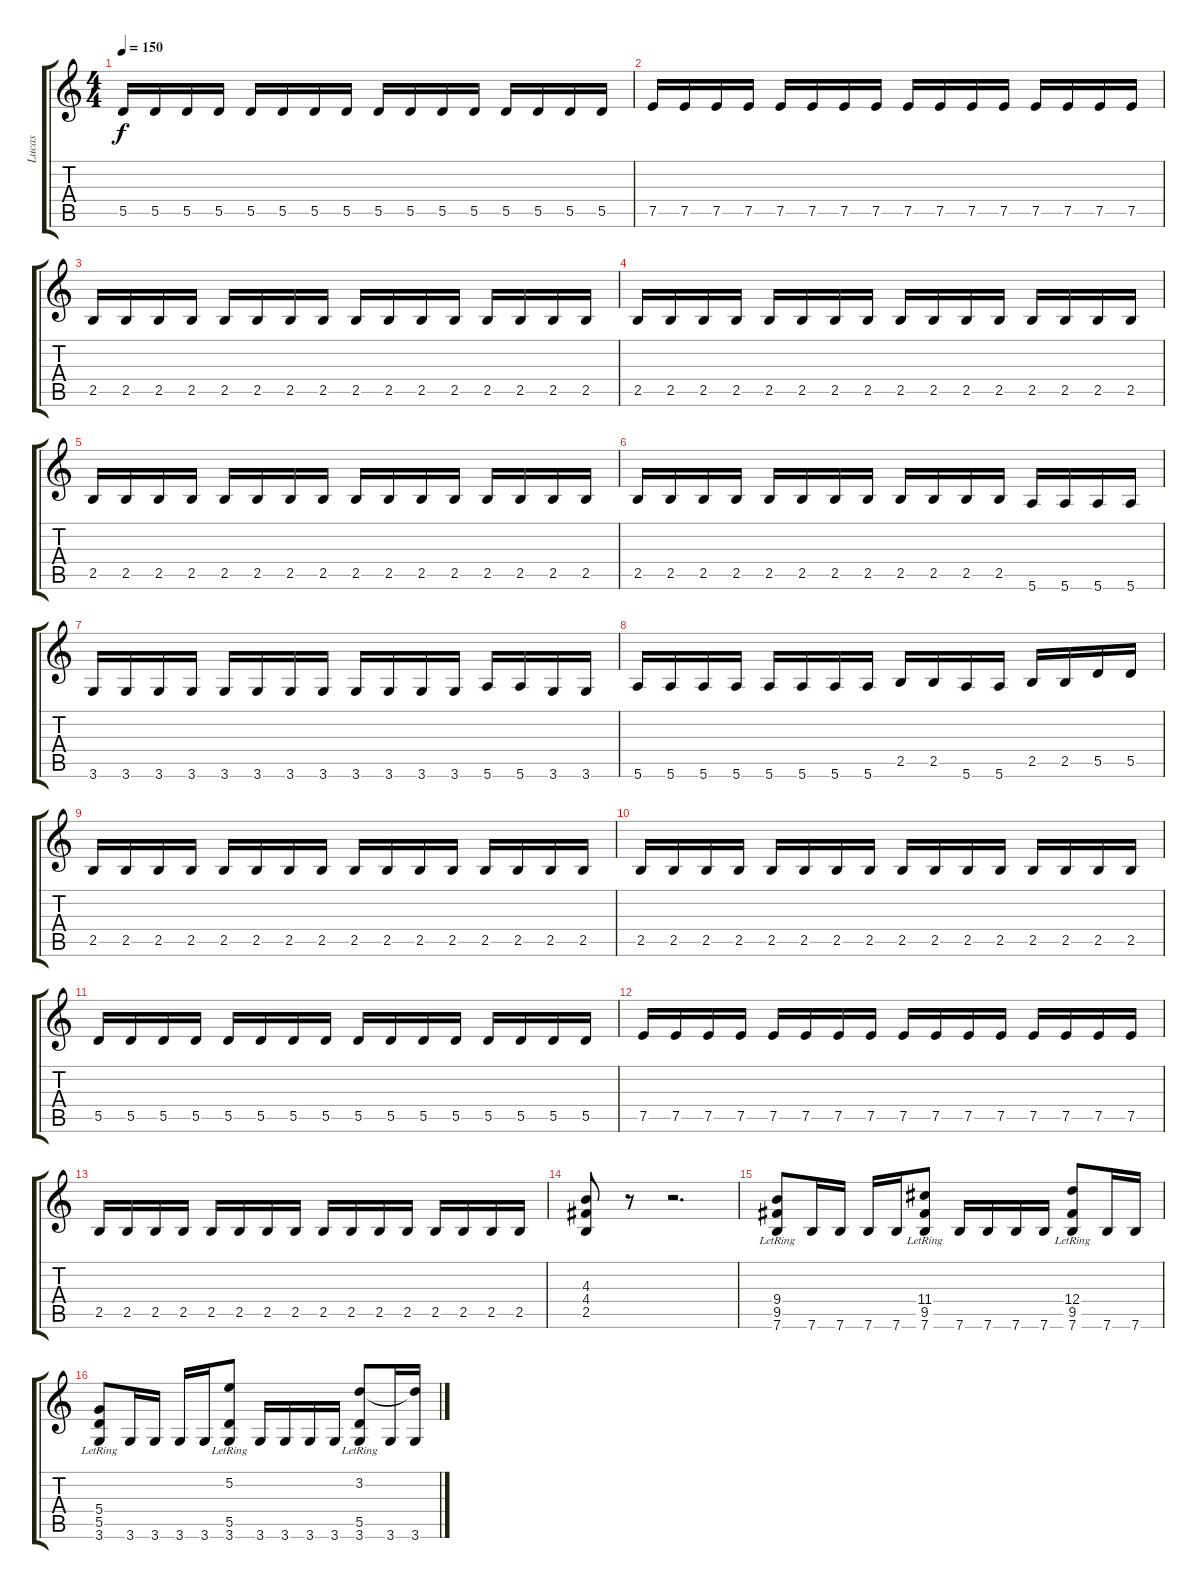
\track ("Lucas" "Lucas") {instrument distortionguitar}
\staff {score tabs}
\tuning (E4 B3 G3 D3 A2 E2) {hide}
\ts (4 4)
\tempo 150
\clef g2
\ks c
5.5.16{dy f} 5.5.16 5.5.16 5.5.16 5.5.16 5.5.16 5.5.16 5.5.16 5.5.16 5.5.16 5.5.16 5.5.16 5.5.16 5.5.16 5.5.16 5.5.16 |
7.5.16 7.5.16 7.5.16 7.5.16 7.5.16 7.5.16 7.5.16 7.5.16 7.5.16 7.5.16 7.5.16 7.5.16 7.5.16 7.5.16 7.5.16 7.5.16 |
2.5.16 2.5.16 2.5.16 2.5.16 2.5.16 2.5.16 2.5.16 2.5.16 2.5.16 2.5.16 2.5.16 2.5.16 2.5.16 2.5.16 2.5.16 2.5.16 |
2.5.16 2.5.16 2.5.16 2.5.16 2.5.16 2.5.16 2.5.16 2.5.16 2.5.16 2.5.16 2.5.16 2.5.16 2.5.16 2.5.16 2.5.16 2.5.16 |
2.5.16 2.5.16 2.5.16 2.5.16 2.5.16 2.5.16 2.5.16 2.5.16 2.5.16 2.5.16 2.5.16 2.5.16 2.5.16 2.5.16 2.5.16 2.5.16 |
2.5.16 2.5.16 2.5.16 2.5.16 2.5.16 2.5.16 2.5.16 2.5.16 2.5.16 2.5.16 2.5.16 2.5.16 5.6.16 5.6.16 5.6.16 5.6.16 |
3.6.16 3.6.16 3.6.16 3.6.16 3.6.16 3.6.16 3.6.16 3.6.16 3.6.16 3.6.16 3.6.16 3.6.16 5.6.16 5.6.16 3.6.16 3.6.16 |
5.6.16 5.6.16 5.6.16 5.6.16 5.6.16 5.6.16 5.6.16 5.6.16 2.5.16 2.5.16 5.6.16 5.6.16 2.5.16 2.5.16 5.5.16 5.5.16 |
2.5.16 2.5.16 2.5.16 2.5.16 2.5.16 2.5.16 2.5.16 2.5.16 2.5.16 2.5.16 2.5.16 2.5.16 2.5.16 2.5.16 2.5.16 2.5.16 |
2.5.16 2.5.16 2.5.16 2.5.16 2.5.16 2.5.16 2.5.16 2.5.16 2.5.16 2.5.16 2.5.16 2.5.16 2.5.16 2.5.16 2.5.16 2.5.16 |
5.5.16 5.5.16 5.5.16 5.5.16 5.5.16 5.5.16 5.5.16 5.5.16 5.5.16 5.5.16 5.5.16 5.5.16 5.5.16 5.5.16 5.5.16 5.5.16 |
7.5.16 7.5.16 7.5.16 7.5.16 7.5.16 7.5.16 7.5.16 7.5.16 7.5.16 7.5.16 7.5.16 7.5.16 7.5.16 7.5.16 7.5.16 7.5.16 |
2.5.16 2.5.16 2.5.16 2.5.16 2.5.16 2.5.16 2.5.16 2.5.16 2.5.16 2.5.16 2.5.16 2.5.16 2.5.16 2.5.16 2.5.16 2.5.16 |
(4.3 4.4 2.5).8 r.8 r.2{d} |
(9.4{lr} 9.5{lr} 7.6).8 7.6.16 7.6.16 7.6.16 7.6.16 (11.4{lr} 9.5{lr} 7.6).8 7.6.16 7.6.16 7.6.16 7.6.16 (12.4{lr} 9.5{lr} 7.6).8 7.6.16 7.6.16 |
(5.4{lr} 5.5{lr} 3.6).8 3.6.16 3.6.16 3.6.16 3.6.16 (5.2{lr} 5.5{lr} 3.6).8 3.6.16 3.6.16 3.6.16 3.6.16 (3.2 5.5{lr} 3.6).8 3.6.16 (3.2{t} 3.6).16
